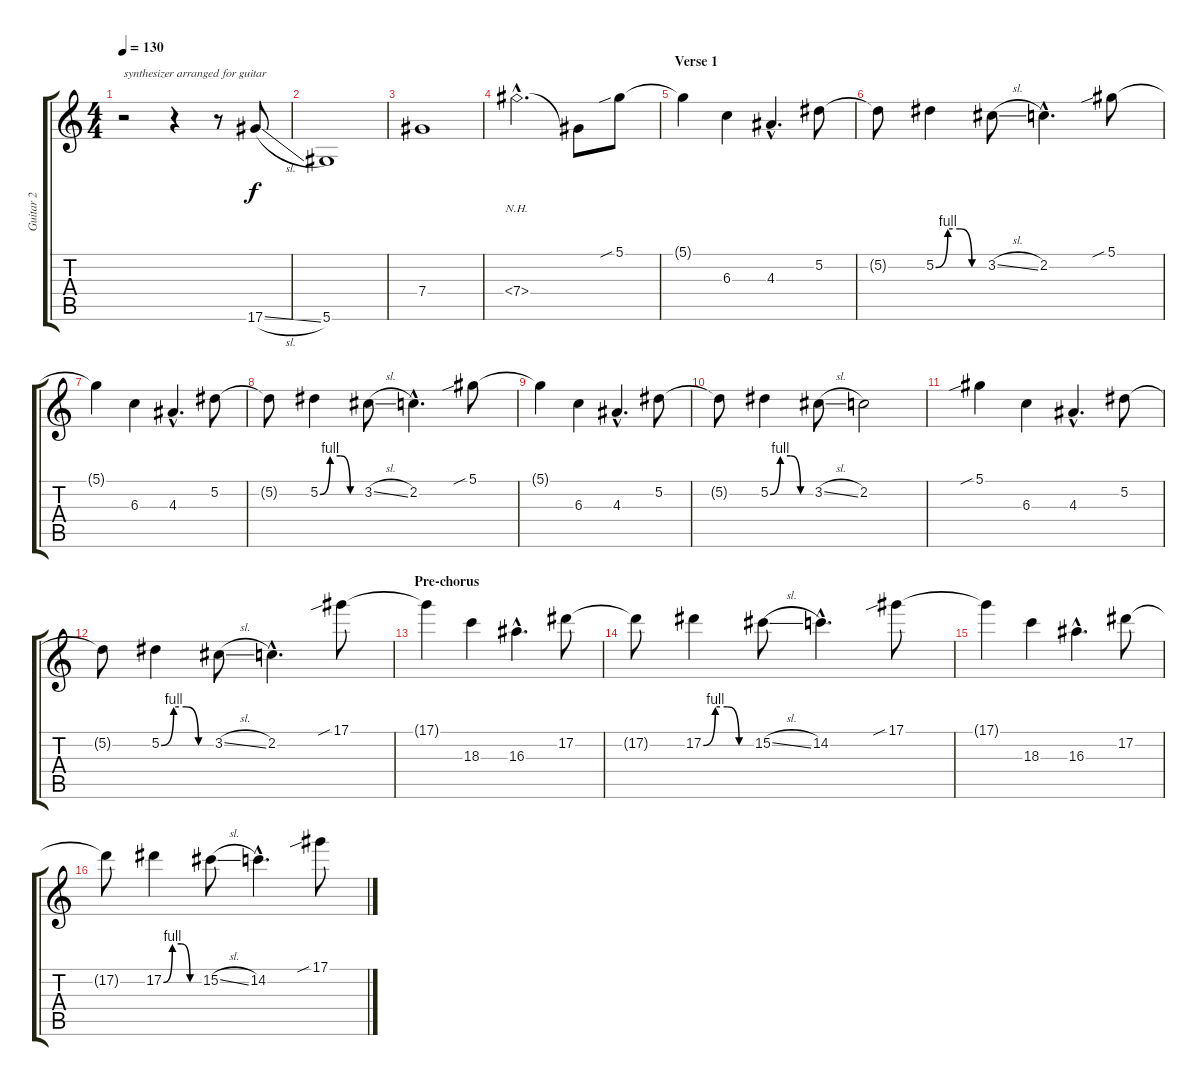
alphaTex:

\track ("Guitar 2" "Guitar 2") {instrument overdrivenguitar}
\staff {score tabs}
\tuning (Eb4 Bb3 Gb3 Db3 Ab2 Eb2) {hide}
\ts (4 4)
\tempo 130
\clef g2
\ks c
r.2{txt "synthesizer arranged for guitar" dy f instrument overdrivenguitar} r.4 r.8 17.6{sl}.8 |
5.6.1 |
7.4.1 |
7.4{nh hac}.2{d} 7.4{t}.8 5.1{sib}.8 |
\section ("" "Verse 1")
5.1{t}.4 6.3.4 4.3{hac}.4{d} 5.2.8 |
5.2{t}.8 5.2{be (custom 0 0 15 4 30 4 45 0 60 0)}.4 3.2{sl}.8 2.2{hac}.4{d} 5.1{sib}.8 |
5.1{t}.4 6.3.4 4.3{hac}.4{d} 5.2.8 |
5.2{t}.8 5.2{be (custom 0 0 15 4 30 4 45 0 60 0)}.4 3.2{sl}.8 2.2{hac}.4{d} 5.1{sib}.8 |
5.1{t}.4 6.3.4 4.3{hac}.4{d} 5.2.8 |
5.2{t}.8 5.2{be (custom 0 0 15 4 30 4 45 0 60 0)}.4 3.2{sl}.8 2.2.2 |
5.1{sib}.4 6.3.4 4.3{hac}.4{d} 5.2.8 |
5.2{t}.8 5.2{be (custom 0 0 15 4 30 4 45 0 60 0)}.4 3.2{sl}.8 2.2{hac}.4{d} 17.1{sib}.8 |
\section ("" "Pre-chorus")
17.1{t}.4 18.3.4 16.3{hac}.4{d} 17.2.8 |
17.2{t}.8 17.2{be (custom 0 0 15 4 30 4 45 0 60 0)}.4 15.2{sl}.8 14.2{hac}.4{d} 17.1{sib}.8 |
17.1{t}.4 18.3.4 16.3{hac}.4{d} 17.2.8 |
17.2{t}.8 17.2{be (custom 0 0 15 4 30 4 45 0 60 0)}.4 15.2{sl}.8 14.2{hac}.4{d} 17.1{sib}.8
